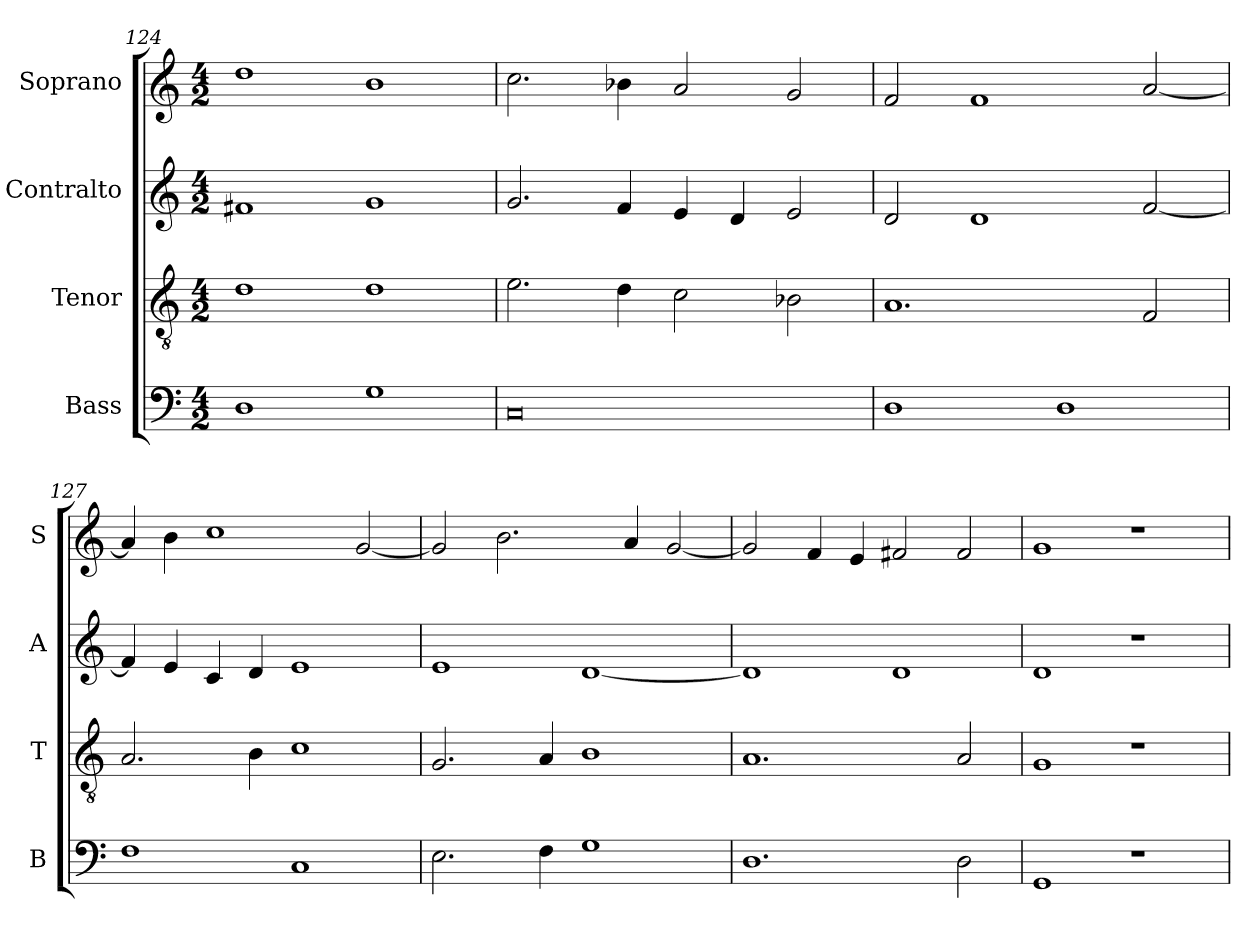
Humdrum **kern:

**kern	**kern	**kern	**kern
*part4	*part3	*part2	*part1
*staff4	*staff3	*staff2	*staff1
*I"Bass	*I"Tenor	*I"Contralto	*I"Soprano
*I'B	*I'T	*I'A	*I'S
*clefF4	*clefGv2	*clefG2	*clefG2
*k[]	*k[]	*k[]	*k[]
*G:mix	*G:mix	*G:mix	*G:mix
*M4/2	*M4/2	*M4/2	*M4/2
=124	=124	=124	=124
1D	1d	1f#X	1dd
1G	1d	1g	1b
=125	=125	=125	=125
0C	2.e	2.g	2.cc
.	4d	4f	4b-X
.	2c	4e	2a
.	.	4d	.
.	2B-X	2e	2g
=126	=126	=126	=126
1D	1.A	2d	2f
.	.	1d	1f
1D	.	.	.
.	2F	[2f	[2a
=127	=127	=127	=127
1F	2.A	4f]	4a]
.	.	4e	4b
.	.	4c	1cc
.	4B	4d	.
1C	1c	1e	.
.	.	.	[2g
=128	=128	=128	=128
2.E	2.G	1e	2g]
.	.	.	2.b
4F	4A	.	.
1G	1B	[1d	.
.	.	.	4a
.	.	.	[2g
=129	=129	=129	=129
1.D	1.A	1d]	2g]
.	.	.	4f
.	.	.	4e
.	.	1d	2f#X
2D	2A	.	2f#
=130	=130	=130	=130
1GG	1G	1d	1g
1r	1r	1r	1r
=	=	=	=
*-	*-	*-	*-
